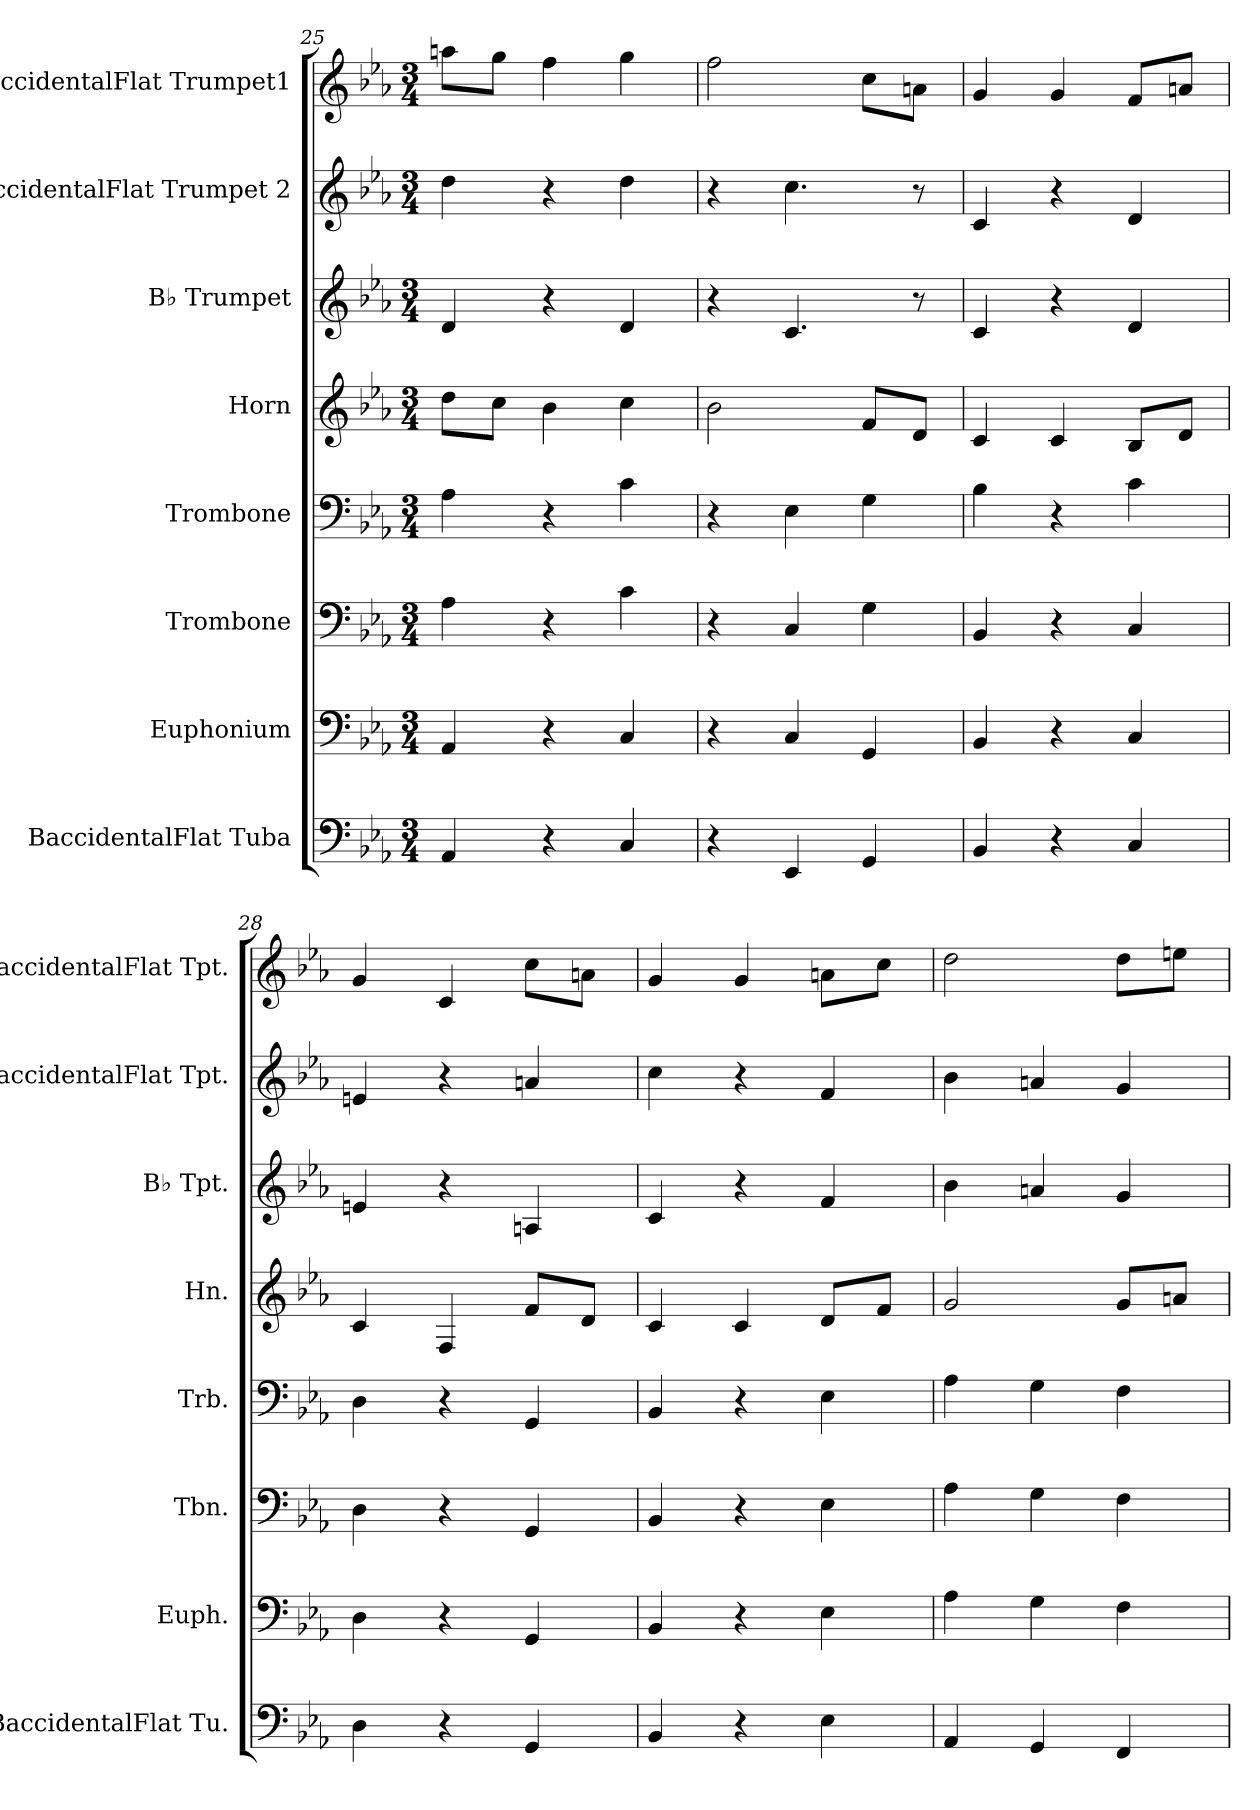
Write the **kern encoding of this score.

**kern	**kern	**kern	**kern	**kern	**kern	**kern	**kern
*part8	*part7	*part6	*part5	*part4	*part3	*part2	*part1
*staff8	*staff7	*staff6	*staff5	*staff4	*staff3	*staff2	*staff1
*I"BaccidentalFlat Tuba	*I"Euphonium	*I"Trombone	*I"Trombone	*I"Horn	*I"B♭ Trumpet	*I"BaccidentalFlat Trumpet 2	*I"BaccidentalFlat Trumpet1
*I'BaccidentalFlat Tu.	*I'Euph.	*I'Tbn.	*I'Trb.	*I'Hn.	*I'B♭ Tpt.	*I'BaccidentalFlat Tpt.	*I'BaccidentalFlat Tpt.
*clefF4	*clefF4	*clefF4	*clefF4	*clefG2	*clefG2	*clefG2	*clefG2
*	*	*	*	*ITrd4c7	*ITrd1c2	*ITrd1c2	*ITrd1c2
*k[b-e-a-]	*k[b-e-a-]	*k[b-e-a-]	*k[b-e-a-]	*k[b-e-a-d-]	*k[b-e-a-d-g-]	*k[b-e-a-d-g-]	*k[b-e-a-d-g-]
*M3/4	*M3/4	*M3/4	*M3/4	*M3/4	*M3/4	*M3/4	*M3/4
=25	=25	=25	=25	=25	=25	=25	=25
4AA-/	4AA-/	4A-\	4A-\	8g\L	4c/	4cc\	8ggn\L
.	.	.	.	8f\J	.	.	8ff\J
4r	4r	4r	4r	4e-\	4r	4r	4ee-\
4C/	4C/	4c\	4c\	4f\	4c/	4cc\	4ff\
=26	=26	=26	=26	=26	=26	=26	=26
4r	4r	4r	4r	2e-\	4r	4r	2ee-\
4EE-/	4C/	4C/	4E-\	.	4.B-/	4.b-\	.
4GG/	4GG/	4G\	4G\	8B-/L	.	.	8b-\L
.	.	.	.	8G/J	8r	8r	8gn\J
=27	=27	=27	=27	=27	=27	=27	=27
4BB-/	4BB-/	4BB-/	4B-\	4F/	4B-/	4B-/	4f/
4r	4r	4r	4r	4F/	4r	4r	4f/
4C/	4C/	4C/	4c\	8E-/L	4c/	4c/	8e-/L
.	.	.	.	8G/J	.	.	8gn/J
=28	=28	=28	=28	=28	=28	=28	=28
4D\	4D\	4D\	4D\	4F/	4dn/	4dn/	4f/
4r	4r	4r	4r	4BB-/	4r	4r	4B-/
4GG/	4GG/	4GG/	4GG/	8B-/L	4Gn/	4gn/	8b-\L
.	.	.	.	8G/J	.	.	8gn\J
!!LO:PB:g=z
=29	=29	=29	=29	=29	=29	=29	=29
4BB-/	4BB-/	4BB-/	4BB-/	4F/	4B-/	4b-\	4f/
4r	4r	4r	4r	4F/	4r	4r	4f/
4E-\	4E-\	4E-\	4E-\	8G/L	4e-/	4e-/	8gn\L
.	.	.	.	8B-/J	.	.	8b-\J
=30	=30	=30	=30	=30	=30	=30	=30
4AA-/	4A-\	4A-\	4A-\	2c/	4a-\	4a-\	2cc\
4GG/	4G\	4G\	4G\	.	4gn/	4gn/	.
4FF/	4F\	4F\	4F\	8c/L	4f/	4f/	8cc\L
.	.	.	.	8dn/J	.	.	8ddn\J
=	=	=	=	=	=	=	=
*-	*-	*-	*-	*-	*-	*-	*-
